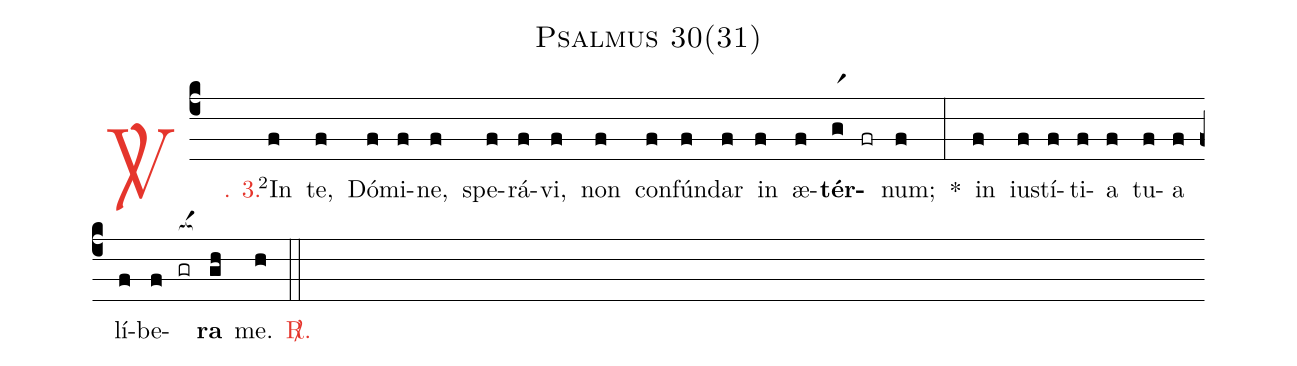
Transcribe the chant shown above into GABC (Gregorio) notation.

name: Psalmus 30(31);
%%
(c4)

<c><sp>V/</sp>. 3.</c>() <v>\VSup{2}</v>In(f) te,(f) Dó(f)mi(f)ne,(f) spe(f)rá(f)vi,(f) non(f) con(f)fún(f)dar(f) in(f) æ(f)<b>tér</b>(gr1)(fr)num;(f) *(:) in(f) iu(f)stí(f)ti(f)a(f) tu(f)a(f) lí(f)be(f)<nlba>(gr[ocba:1{])<b>ra</b>(gh[ocba:0}]) me.</nlba>(h)

<c><sp>R/</sp>.</c>(::)
